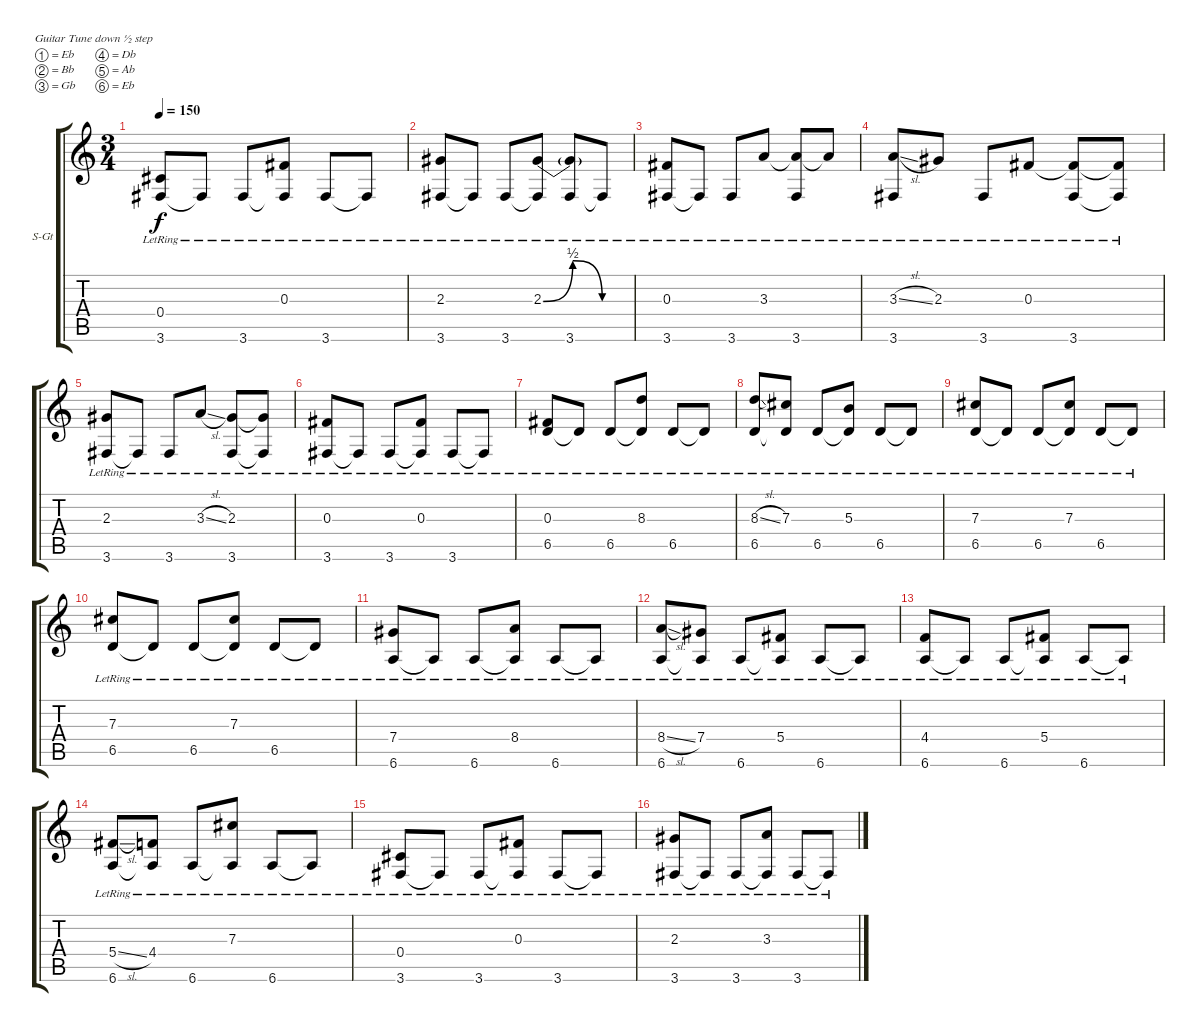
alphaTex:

\defaultSystemsLayout 4
\bracketExtendMode groupsimilarinstruments
\firstSystemTrackNameOrientation horizontal
\otherSystemsTrackNameOrientation horizontal
\track ("Mark" "S-Gt") {instrument acousticguitarsteel}
\staff {score tabs}
\tuning (Eb4 Bb3 Gb3 Db3 Ab2 Eb2)
\ts (3 4)
\tempo 150
\clef g2
\ks c
(3.6{lr} 0.4{lr}).8{dy f} 3.6{lr t}.8 3.6{lr}.8 (3.6{lr t} 0.3{lr}).8 3.6{lr}.8 3.6{lr t}.8 |
(3.6{lr} 2.3{lr}).8 3.6{lr t}.8 3.6{lr}.8 (3.6{lr t} 2.3{be (bendrelease 0 0 10.2 2 20.4 2 30 0) lr}).8 (3.6{lr} 2.3{lr t}).8 3.6{lr t}.8 |
(3.6{lr} 0.3{lr}).8 3.6{lr t}.8 3.6{lr}.8 3.3{lr}.8 (3.6{lr} 3.3{lr t}).8 3.3{lr t}.8 |
(3.6{lr} 3.3{sl}).8 2.3{lr}.8 3.6{lr}.8 0.3{lr}.8 (3.6{lr} 0.3{lr t}).8 (3.6{lr t} 0.3{lr t}).8 |
(3.6{lr} 2.3{lr}).8 3.6{lr t}.8 3.6{lr}.8 3.3{sl lr}.8 (3.6{lr} 2.3{lr}).8 (2.3{lr t} 3.6{lr t}).8 |
(3.6{lr} 0.3{lr}).8 3.6{lr t}.8 3.6{lr}.8 (3.6{lr t} 0.3{lr}).8 3.6{lr}.8 3.6{lr t}.8 |
(6.5{lr} 0.3{lr}).8 6.5{lr t}.8 6.5{lr}.8 (6.5{lr t} 8.3{lr}).8 6.5{lr}.8 6.5{lr t}.8 |
(6.5{lr} 8.3{sl lr}).8 (6.5{lr t} 7.3{lr}).8 6.5{lr}.8 (6.5{lr t} 5.3{lr}).8 6.5{lr}.8 6.5{lr t}.8 |
(6.5{lr} 7.3{lr}).8 6.5{lr t}.8 6.5{lr}.8 (6.5{lr t} 7.3{lr}).8 6.5{lr}.8 6.5{lr t}.8 |
(6.5{lr} 7.3{lr}).8 6.5{lr t}.8 6.5{lr}.8 (6.5{lr t} 7.3{lr}).8 6.5{lr}.8 6.5{lr t}.8 |
(6.6{lr} 7.4{lr}).8 6.6{lr t}.8 6.6{lr}.8 (6.6{lr t} 8.4{lr}).8 6.6{lr}.8 6.6{lr t}.8 |
(6.6{lr} 8.4{sl lr}).8 (6.6{lr t} 7.4{lr}).8 6.6{lr}.8 (6.6{lr t} 5.4{lr}).8 6.6{lr}.8 6.6{lr t}.8 |
(6.6{lr} 4.4{lr}).8 6.6{lr t}.8 6.6{lr}.8 (6.6{lr t} 5.4{lr}).8 6.6{lr}.8 6.6{lr t}.8 |
(6.6{lr} 5.4{sl lr}).8 (6.6{lr t} 4.4{lr}).8 6.6{lr}.8 (6.6{lr t} 7.3{lr}).8 6.6{lr}.8 6.6{lr t}.8 |
(3.6{lr} 0.4{lr}).8 3.6{lr t}.8 3.6{lr}.8 (3.6{lr t} 0.3{lr}).8 3.6{lr}.8 3.6{lr t}.8 |
(3.6{lr} 2.3{lr}).8 3.6{lr t}.8 3.6{lr}.8 (3.6{lr t} 3.3{lr}).8 3.6{lr}.8 3.6{lr t}.8
